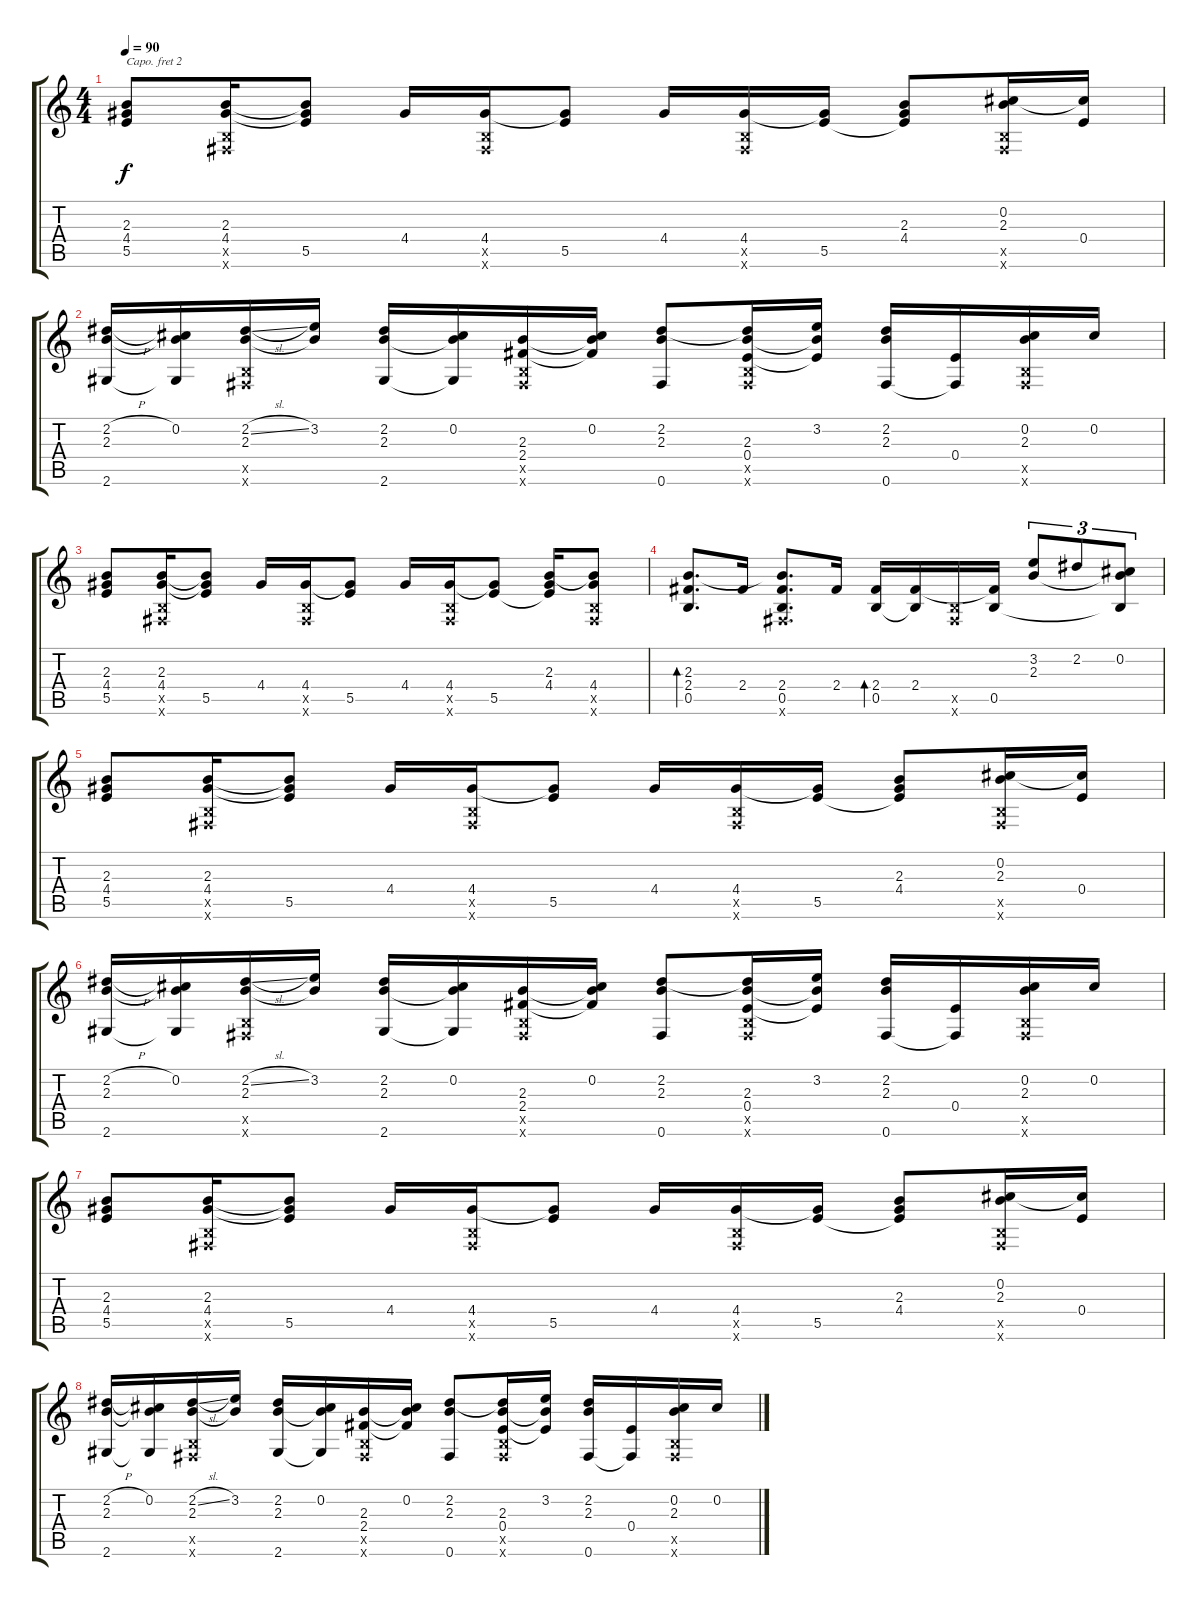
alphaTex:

\track "" {instrument acousticguitarsteel}
\staff {score tabs}
\capo 2
\tuning (E4 B3 G3 D3 A2 E2) {hide}
\ts (4 4)
\tempo 90
\clef g2
\ks c
(2.3 4.4 5.5).8{dy f} (2.3 4.4 0.5{x} 0.6{x}).16 (2.3{t} 4.4{t} 5.5).8 4.4.16 (4.4 0.5{x} 0.6{x}).16 (4.4{t} 5.5).8 4.4.16 (4.4 0.5{x} 0.6{x}).16 (4.4{t} 5.5).16 (2.3 4.4 5.5{t}).8 (0.2 2.3 0.5{x} 0.6{x}).16 (0.2{t} 0.4).16 |
(2.2{h} 2.3 2.6).16 (0.2 2.3{t} 2.6{t}).16 (2.2{sl} 2.3 0.5{x} 0.6{x}).16 (3.2 2.3{t}).16 (2.2 2.3 2.6).16 (0.2 2.3{t} 2.6{t}).16 (2.3 2.4 0.5{x} 0.6{x}).16 (0.2 2.3{t} 2.4{t}).16 (2.2 2.3 0.6).8 (2.2{t} 2.3 0.4 0.5{x} 0.6{x}).16 (3.2 2.3{t} 0.4{t}).16 (2.2 2.3 0.6).16 (0.4 0.6{t}).16 (0.2 2.3 0.5{x} 0.6{x}).16 0.2.16 |
(2.3 4.4 5.5).8 (2.3 4.4 0.5{x} 0.6{x}).16 (2.3{t} 4.4{t} 5.5).8 4.4.16 (4.4 0.5{x} 0.6{x}).16 (4.4{t} 5.5).8 4.4.16 (4.4 0.5{x} 0.6{x}).16 (4.4{t} 5.5).8 (2.3 4.4 5.5{t}).16 (2.3{t} 4.4 0.5{x} 0.6{x}).8 |
(2.3 2.4 0.5).8{d bd 120} 2.4.16 (2.3{t} 2.4 0.5 0.6{x}).8{d} 2.4.16 (2.4 0.5).16{bd 120} (2.4 0.5{t}).16 (0.5{x} 0.6{x}).16 (2.4{t} 0.5).16 (3.2 2.3).8{tu (3 2)} 2.2.8{tu (3 2)} (0.2 2.3{t} 0.5{t}).8{tu (3 2)} |
(2.3 4.4 5.5).8 (2.3 4.4 0.5{x} 0.6{x}).16 (2.3{t} 4.4{t} 5.5).8 4.4.16 (4.4 0.5{x} 0.6{x}).16 (4.4{t} 5.5).8 4.4.16 (4.4 0.5{x} 0.6{x}).16 (4.4{t} 5.5).16 (2.3 4.4 5.5{t}).8 (0.2 2.3 0.5{x} 0.6{x}).16 (0.2{t} 0.4).16 |
(2.2{h} 2.3 2.6).16 (0.2 2.3{t} 2.6{t}).16 (2.2{sl} 2.3 0.5{x} 0.6{x}).16 (3.2 2.3{t}).16 (2.2 2.3 2.6).16 (0.2 2.3{t} 2.6{t}).16 (2.3 2.4 0.5{x} 0.6{x}).16 (0.2 2.3{t} 2.4{t}).16 (2.2 2.3 0.6).8 (2.2{t} 2.3 0.4 0.5{x} 0.6{x}).16 (3.2 2.3{t} 0.4{t}).16 (2.2 2.3 0.6).16 (0.4 0.6{t}).16 (0.2 2.3 0.5{x} 0.6{x}).16 0.2.16 |
(2.3 4.4 5.5).8 (2.3 4.4 0.5{x} 0.6{x}).16 (2.3{t} 4.4{t} 5.5).8 4.4.16 (4.4 0.5{x} 0.6{x}).16 (4.4{t} 5.5).8 4.4.16 (4.4 0.5{x} 0.6{x}).16 (4.4{t} 5.5).16 (2.3 4.4 5.5{t}).8 (0.2 2.3 0.5{x} 0.6{x}).16 (0.2{t} 0.4).16 |
(2.2{h} 2.3 2.6).16 (0.2 2.3{t} 2.6{t}).16 (2.2{sl} 2.3 0.5{x} 0.6{x}).16 (3.2 2.3{t}).16 (2.2 2.3 2.6).16 (0.2 2.3{t} 2.6{t}).16 (2.3 2.4 0.5{x} 0.6{x}).16 (0.2 2.3{t} 2.4{t}).16 (2.2 2.3 0.6).8 (2.2{t} 2.3 0.4 0.5{x} 0.6{x}).16 (3.2 2.3{t} 0.4{t}).16 (2.2 2.3 0.6).16 (0.4 0.6{t}).16 (0.2 2.3 0.5{x} 0.6{x}).16 0.2.16
